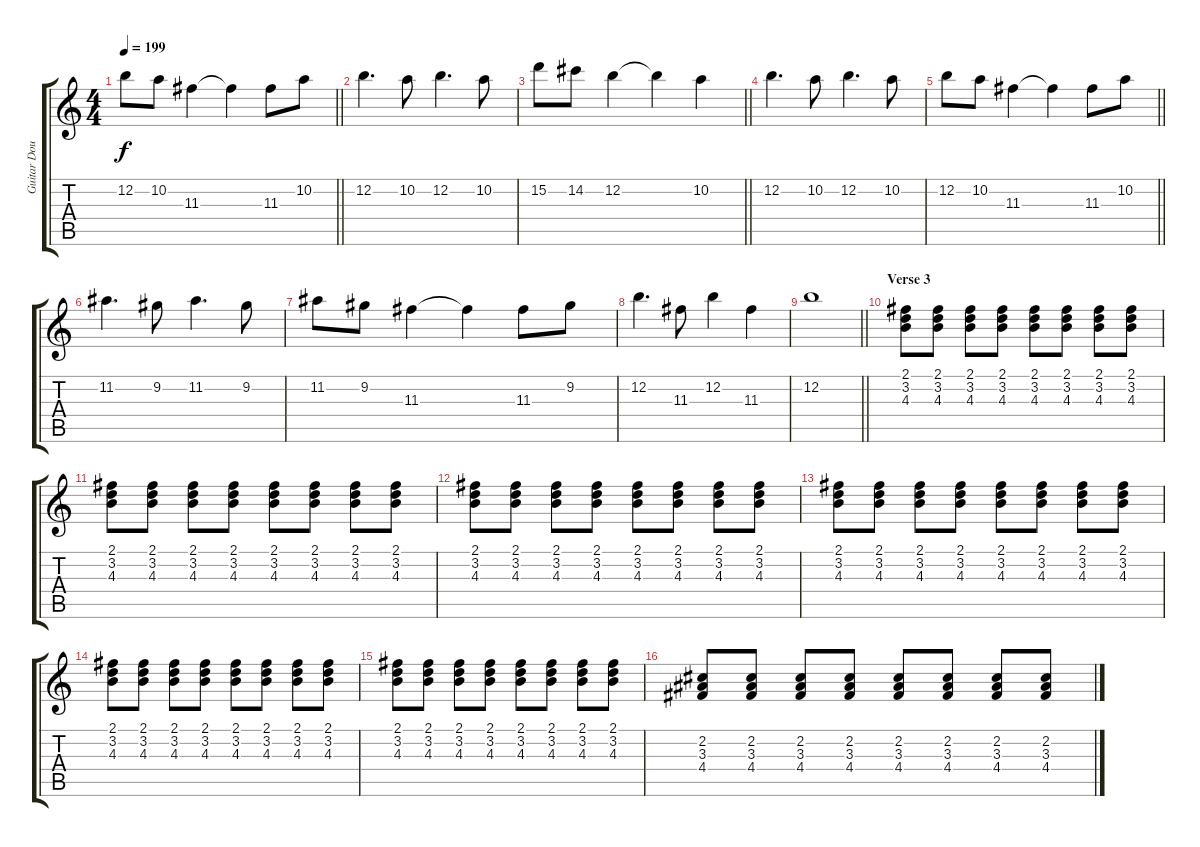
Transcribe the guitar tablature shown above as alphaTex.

\track ("Guitar Doubled" "Guitar Dou") {instrument electricguitarmuted}
\staff {score tabs}
\tuning (E4 B3 G3 D3 A2 E2) {hide}
\ts (4 4)
\tempo 199
\clef g2
\barLineRight lightlight
\ks c
12.2.8{dy f} 10.2.8 11.3.4 11.3{t}.4 11.3.8 10.2.8 |
12.2.4{d} 10.2.8 12.2.4{d} 10.2.8 |
\barLineRight lightlight
15.2.8 14.2.8 12.2.4 12.2{t}.4 10.2.4 |
12.2.4{d} 10.2.8 12.2.4{d} 10.2.8 |
\barLineRight lightlight
12.2.8 10.2.8 11.3.4 11.3{t}.4 11.3.8 10.2.8 |
11.2.4{d} 9.2.8 11.2.4{d} 9.2.8 |
11.2.8 9.2.8 11.3.4 11.3{t}.4 11.3.8 9.2.8 |
12.2.4{d} 11.3.8 12.2.4 11.3.4 |
\barLineRight lightlight
12.2.1 |
\section ("" "Verse 3")
(2.1 3.2 4.3).8{volume 8 instrument electricguitarmuted} (2.1 3.2 4.3).8 (2.1 3.2 4.3).8 (2.1 3.2 4.3).8 (2.1 3.2 4.3).8 (2.1 3.2 4.3).8 (2.1 3.2 4.3).8 (2.1 3.2 4.3).8 |
(2.1 3.2 4.3).8 (2.1 3.2 4.3).8 (2.1 3.2 4.3).8 (2.1 3.2 4.3).8 (2.1 3.2 4.3).8 (2.1 3.2 4.3).8 (2.1 3.2 4.3).8 (2.1 3.2 4.3).8 |
(2.1 3.2 4.3).8 (2.1 3.2 4.3).8 (2.1 3.2 4.3).8 (2.1 3.2 4.3).8 (2.1 3.2 4.3).8 (2.1 3.2 4.3).8 (2.1 3.2 4.3).8 (2.1 3.2 4.3).8 |
(2.1 3.2 4.3).8 (2.1 3.2 4.3).8 (2.1 3.2 4.3).8 (2.1 3.2 4.3).8 (2.1 3.2 4.3).8 (2.1 3.2 4.3).8 (2.1 3.2 4.3).8 (2.1 3.2 4.3).8 |
(2.1 3.2 4.3).8 (2.1 3.2 4.3).8 (2.1 3.2 4.3).8 (2.1 3.2 4.3).8 (2.1 3.2 4.3).8 (2.1 3.2 4.3).8 (2.1 3.2 4.3).8 (2.1 3.2 4.3).8 |
(2.1 3.2 4.3).8 (2.1 3.2 4.3).8 (2.1 3.2 4.3).8 (2.1 3.2 4.3).8 (2.1 3.2 4.3).8 (2.1 3.2 4.3).8 (2.1 3.2 4.3).8 (2.1 3.2 4.3).8 |
(2.2 3.3 4.4).8 (2.2 3.3 4.4).8 (2.2 3.3 4.4).8 (2.2 3.3 4.4).8 (2.2 3.3 4.4).8 (2.2 3.3 4.4).8 (2.2 3.3 4.4).8 (2.2 3.3 4.4).8
